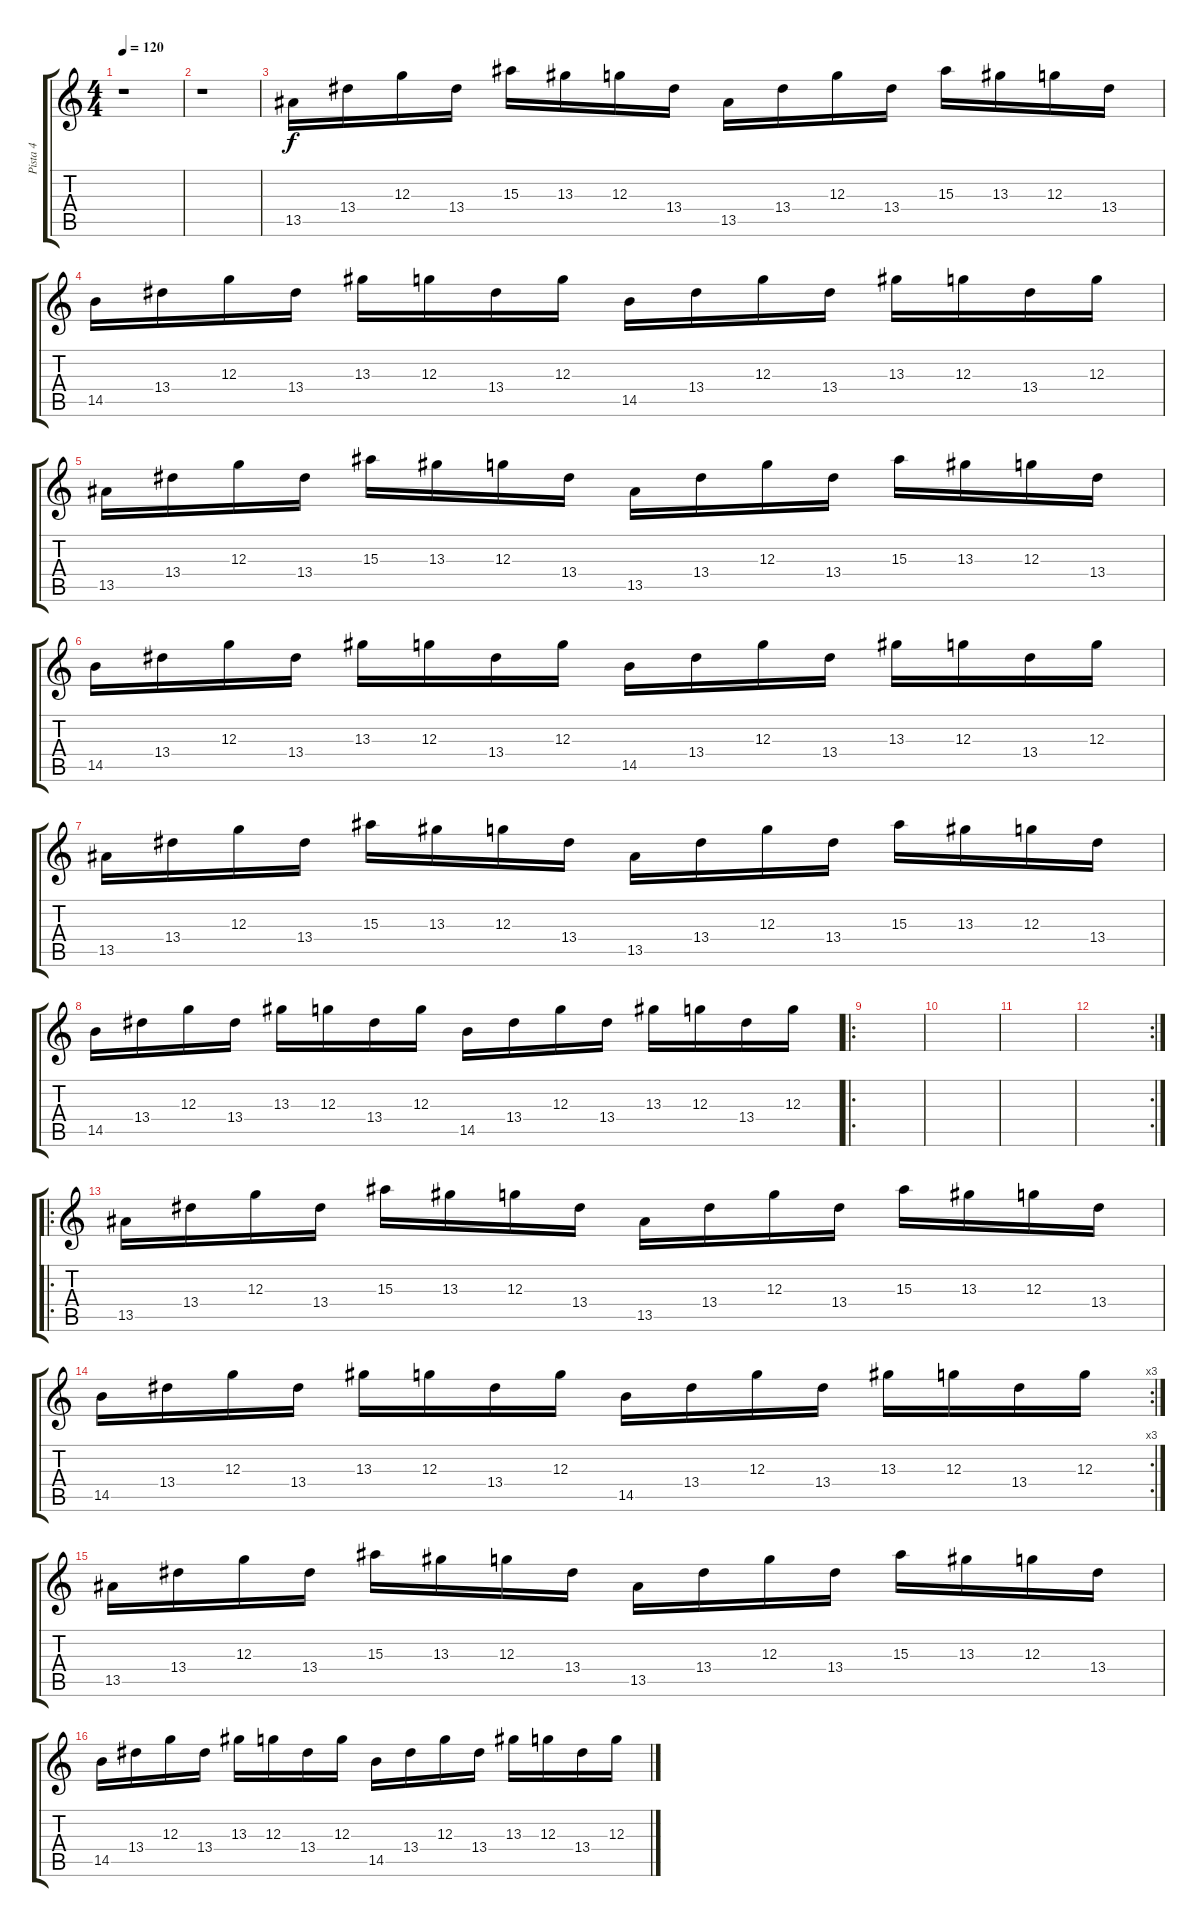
\track ("Pista 4" "Pista 4") {instrument electricguitarjazz}
\staff {score tabs}
\tuning (E4 B3 G3 D3 A2 D2) {hide}
\ts (4 4)
\tempo 120
\clef g2
\ks c
r.1{dy f} |
r.1 |
13.5.16{volume 13} 13.4.16 12.3.16 13.4.16 15.3.16 13.3.16 12.3.16 13.4.16 13.5.16 13.4.16 12.3.16 13.4.16 15.3.16 13.3.16 12.3.16 13.4.16 |
14.5.16 13.4.16 12.3.16 13.4.16 13.3.16 12.3.16 13.4.16 12.3.16 14.5.16 13.4.16 12.3.16 13.4.16 13.3.16 12.3.16 13.4.16 12.3.16 |
13.5.16{volume 9} 13.4.16 12.3.16 13.4.16 15.3.16 13.3.16 12.3.16 13.4.16 13.5.16 13.4.16 12.3.16 13.4.16 15.3.16 13.3.16 12.3.16 13.4.16 |
14.5.16 13.4.16 12.3.16 13.4.16 13.3.16 12.3.16 13.4.16 12.3.16 14.5.16 13.4.16 12.3.16 13.4.16 13.3.16 12.3.16 13.4.16 12.3.16 |
13.5.16{volume 9} 13.4.16 12.3.16 13.4.16 15.3.16 13.3.16 12.3.16 13.4.16 13.5.16 13.4.16 12.3.16 13.4.16 15.3.16 13.3.16 12.3.16 13.4.16 |
14.5.16 13.4.16 12.3.16 13.4.16 13.3.16 12.3.16 13.4.16 12.3.16 14.5.16 13.4.16 12.3.16 13.4.16 13.3.16 12.3.16 13.4.16 12.3.16 |
\ro
|
|
|
\rc 2
|
\ro
13.5.16{volume 9} 13.4.16 12.3.16 13.4.16 15.3.16 13.3.16 12.3.16 13.4.16 13.5.16 13.4.16 12.3.16 13.4.16 15.3.16 13.3.16 12.3.16 13.4.16 |
\rc 3
14.5.16 13.4.16 12.3.16 13.4.16 13.3.16 12.3.16 13.4.16 12.3.16 14.5.16 13.4.16 12.3.16 13.4.16 13.3.16 12.3.16 13.4.16 12.3.16 |
13.5.16{volume 9} 13.4.16 12.3.16 13.4.16 15.3.16 13.3.16 12.3.16 13.4.16 13.5.16 13.4.16 12.3.16 13.4.16 15.3.16 13.3.16 12.3.16 13.4.16 |
14.5.16 13.4.16 12.3.16 13.4.16 13.3.16 12.3.16 13.4.16 12.3.16 14.5.16 13.4.16 12.3.16 13.4.16 13.3.16 12.3.16 13.4.16 12.3.16
